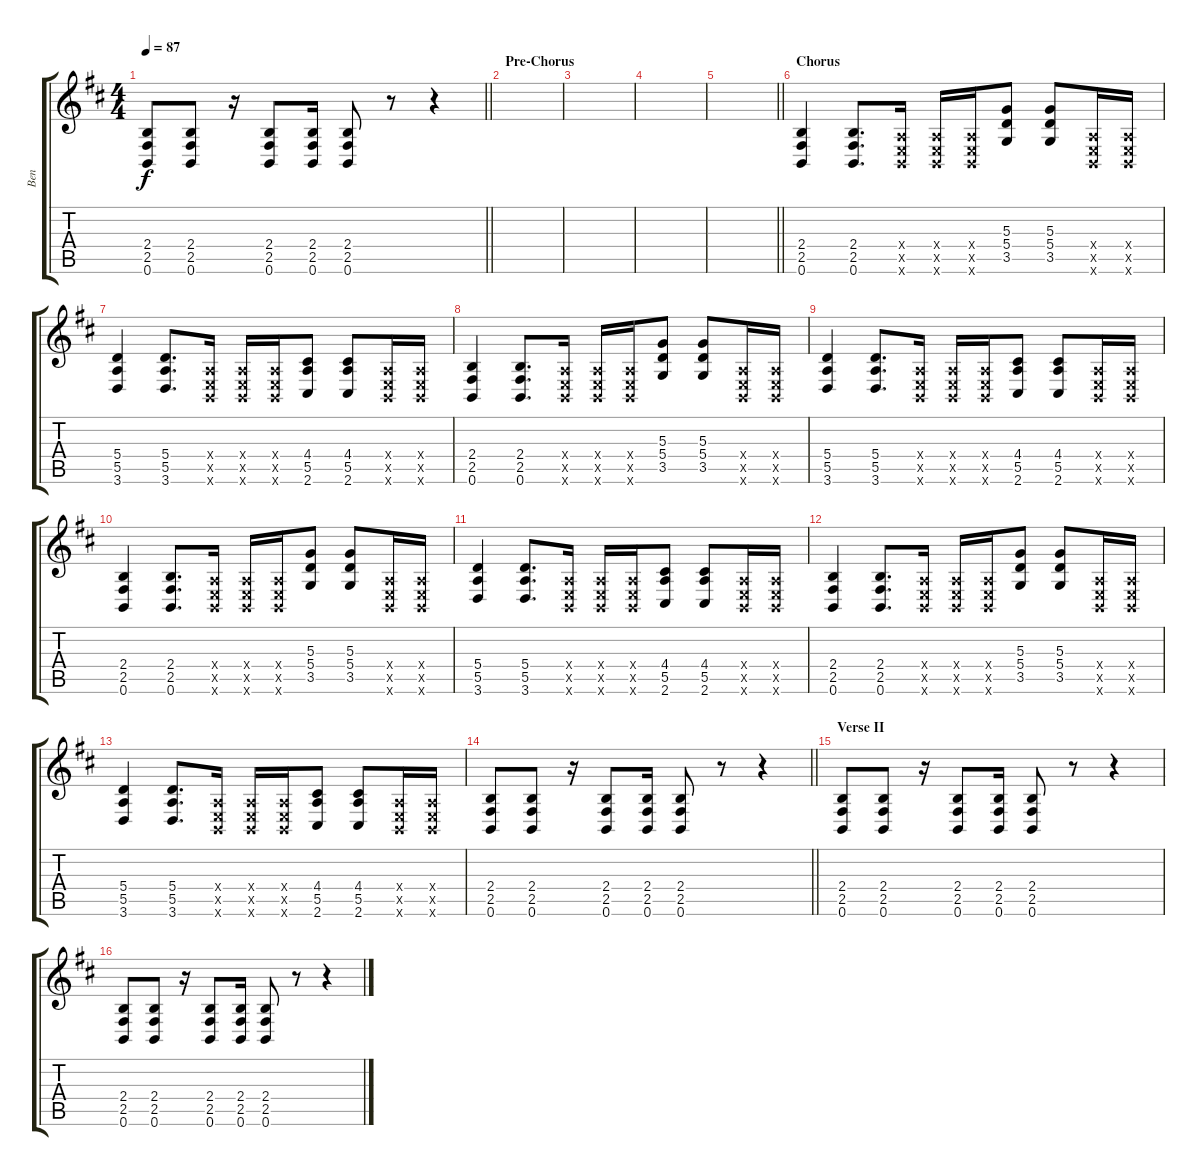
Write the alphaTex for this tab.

\track ("Ben" "Ben") {instrument overdrivenguitar}
\staff {score tabs}
\tuning (C4 G3 D3 A2 E2 B1) {hide}
\ts (4 4)
\section ("" "")
\tempo 87
\clef g2
\barLineRight lightlight
\ks d
(2.4 2.5 0.6).8{dy f} (2.4 2.5 0.6).8 r.16 (2.4 2.5 0.6).8 (2.4 2.5 0.6).16 (2.4 2.5 0.6).8 r.8 r.4 |
\section ("" "Pre-Chorus")
|
|
|
\barLineRight lightlight
|
\section ("" "Chorus")
(2.4 2.5 0.6).4 (2.4 2.5 0.6).8{d} (0.4{x} 0.5{x} 0.6{x}).16 (0.4{x} 0.5{x} 0.6{x}).16 (0.4{x} 0.5{x} 0.6{x}).16 (5.3 5.4 3.5).8 (5.3 5.4 3.5).8 (0.4{x} 0.5{x} 0.6{x}).16 (0.4{x} 0.5{x} 0.6{x}).16 |
(5.4 5.5 3.6).4 (5.4 5.5 3.6).8{d} (0.4{x} 0.5{x} 0.6{x}).16 (0.4{x} 0.5{x} 0.6{x}).16 (0.4{x} 0.5{x} 0.6{x}).16 (4.4 5.5 2.6).8 (4.4 5.5 2.6).8 (0.4{x} 0.5{x} 0.6{x}).16 (0.4{x} 0.5{x} 0.6{x}).16 |
(2.4 2.5 0.6).4 (2.4 2.5 0.6).8{d} (0.4{x} 0.5{x} 0.6{x}).16 (0.4{x} 0.5{x} 0.6{x}).16 (0.4{x} 0.5{x} 0.6{x}).16 (5.3 5.4 3.5).8 (5.3 5.4 3.5).8 (0.4{x} 0.5{x} 0.6{x}).16 (0.4{x} 0.5{x} 0.6{x}).16 |
(5.4 5.5 3.6).4 (5.4 5.5 3.6).8{d} (0.4{x} 0.5{x} 0.6{x}).16 (0.4{x} 0.5{x} 0.6{x}).16 (0.4{x} 0.5{x} 0.6{x}).16 (4.4 5.5 2.6).8 (4.4 5.5 2.6).8 (0.4{x} 0.5{x} 0.6{x}).16 (0.4{x} 0.5{x} 0.6{x}).16 |
(2.4 2.5 0.6).4 (2.4 2.5 0.6).8{d} (0.4{x} 0.5{x} 0.6{x}).16 (0.4{x} 0.5{x} 0.6{x}).16 (0.4{x} 0.5{x} 0.6{x}).16 (5.3 5.4 3.5).8 (5.3 5.4 3.5).8 (0.4{x} 0.5{x} 0.6{x}).16 (0.4{x} 0.5{x} 0.6{x}).16 |
(5.4 5.5 3.6).4 (5.4 5.5 3.6).8{d} (0.4{x} 0.5{x} 0.6{x}).16 (0.4{x} 0.5{x} 0.6{x}).16 (0.4{x} 0.5{x} 0.6{x}).16 (4.4 5.5 2.6).8 (4.4 5.5 2.6).8 (0.4{x} 0.5{x} 0.6{x}).16 (0.4{x} 0.5{x} 0.6{x}).16 |
(2.4 2.5 0.6).4 (2.4 2.5 0.6).8{d} (0.4{x} 0.5{x} 0.6{x}).16 (0.4{x} 0.5{x} 0.6{x}).16 (0.4{x} 0.5{x} 0.6{x}).16 (5.3 5.4 3.5).8 (5.3 5.4 3.5).8 (0.4{x} 0.5{x} 0.6{x}).16 (0.4{x} 0.5{x} 0.6{x}).16 |
(5.4 5.5 3.6).4 (5.4 5.5 3.6).8{d} (0.4{x} 0.5{x} 0.6{x}).16 (0.4{x} 0.5{x} 0.6{x}).16 (0.4{x} 0.5{x} 0.6{x}).16 (4.4 5.5 2.6).8 (4.4 5.5 2.6).8 (0.4{x} 0.5{x} 0.6{x}).16 (0.4{x} 0.5{x} 0.6{x}).16 |
\barLineRight lightlight
(2.4 2.5 0.6).8 (2.4 2.5 0.6).8 r.16 (2.4 2.5 0.6).8 (2.4 2.5 0.6).16 (2.4 2.5 0.6).8 r.8 r.4 |
\section ("" "Verse II")
(2.4 2.5 0.6).8 (2.4 2.5 0.6).8 r.16 (2.4 2.5 0.6).8 (2.4 2.5 0.6).16 (2.4 2.5 0.6).8 r.8 r.4 |
(2.4 2.5 0.6).8 (2.4 2.5 0.6).8 r.16 (2.4 2.5 0.6).8 (2.4 2.5 0.6).16 (2.4 2.5 0.6).8 r.8 r.4
